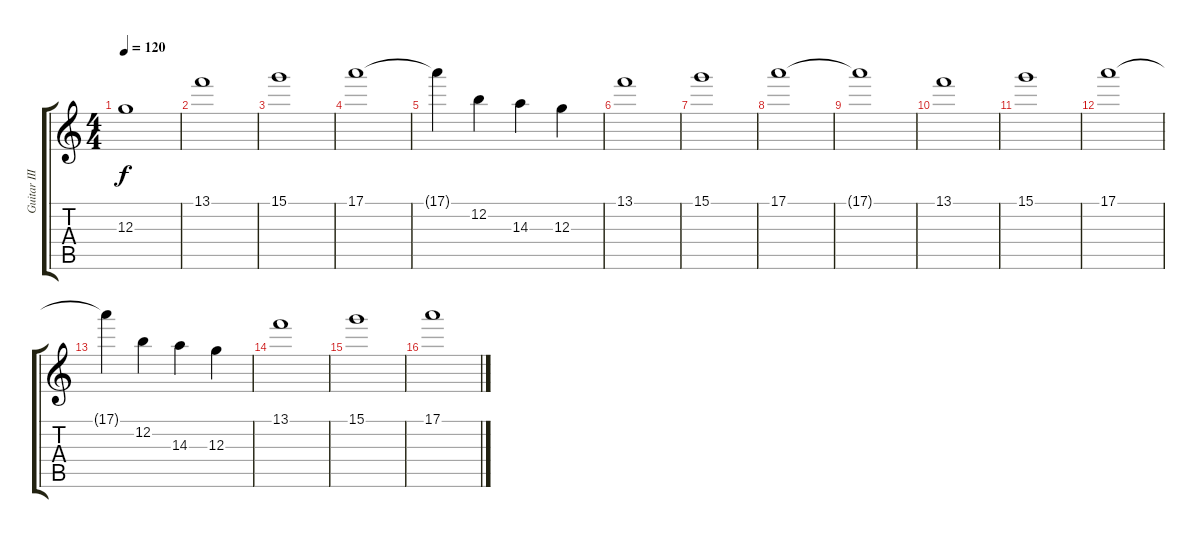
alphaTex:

\track ("Guitar III" "Guitar III") {instrument overdrivenguitar}
\staff {score tabs}
\tuning (E4 B3 G3 D3 A2 E2) {hide}
\ts (4 4)
\tempo 120
\clef g2
\ks c
12.3{t}.1{dy f} |
13.1.1 |
15.1.1 |
17.1.1 |
17.1{t}.4 12.2.4 14.3.4 12.3.4 |
13.1.1 |
15.1.1 |
17.1.1 |
17.1{t}.1 |
13.1.1 |
15.1.1 |
17.1.1 |
17.1{t}.4 12.2.4 14.3.4 12.3.4 |
13.1.1 |
15.1.1 |
17.1.1
